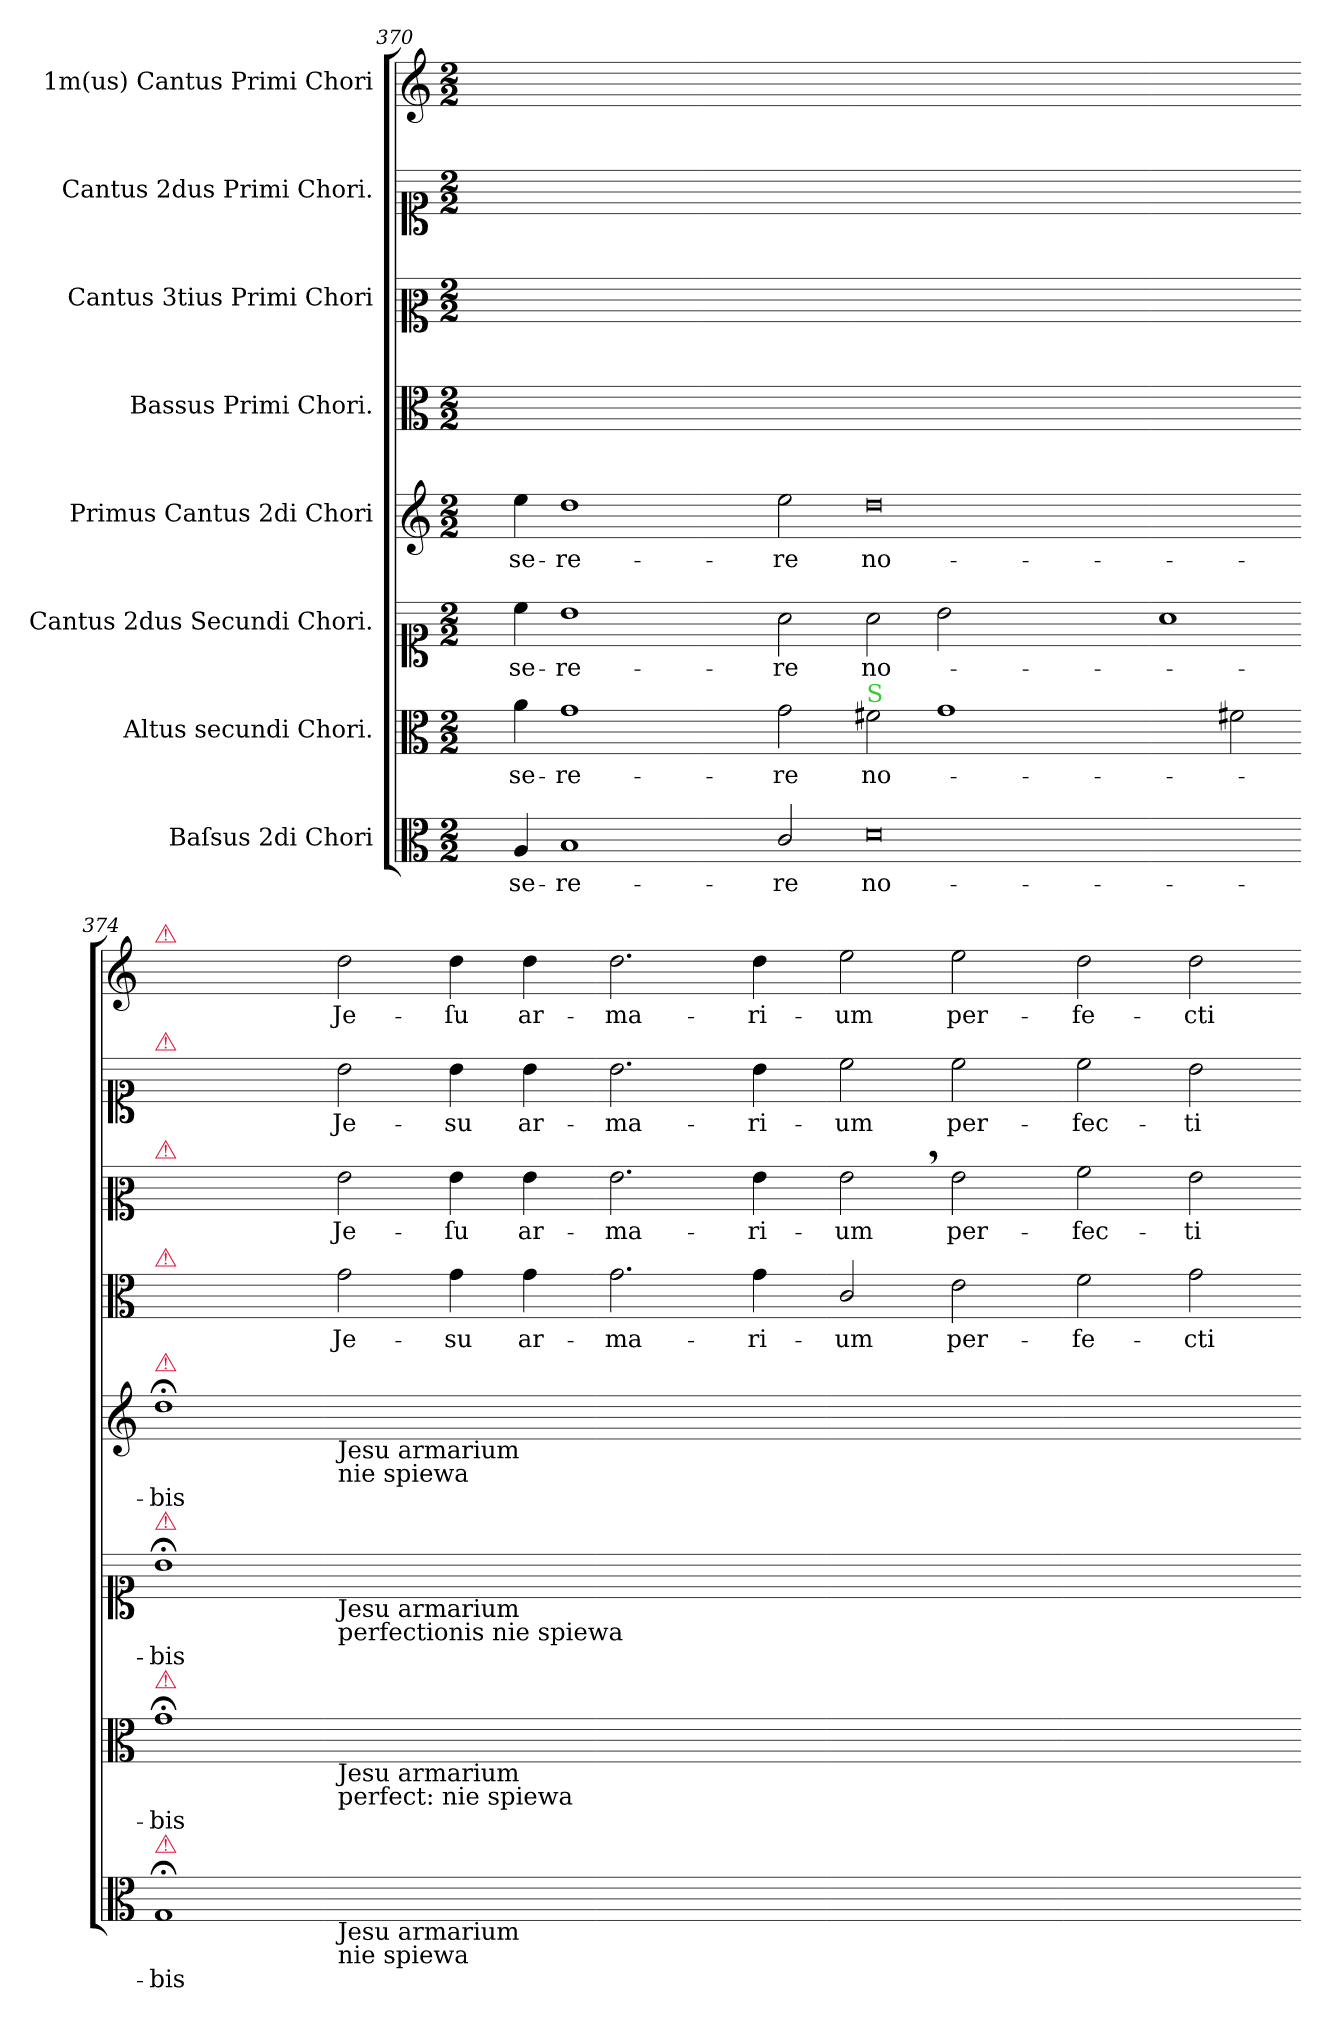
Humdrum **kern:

**kern	**text	**kern	**text	**kern	**text	**kern	**text	**kern	**text	**kern	**text	**kern	**text	**kern	**text
*part8	*part8	*part7	*part7	*part6	*part6	*part5	*part5	*part4	*part4	*part3	*part3	*part2	*part2	*part1	*part1
*staff8	*staff8	*staff7	*staff7	*staff6	*staff6	*staff5	*staff5	*staff4	*staff4	*staff3	*staff3	*staff2	*staff2	*staff1	*staff1
*I"Baſsus 2di Chori	*	*I"Altus secundi Chori.	*	*I"Cantus 2dus Secundi Chori.	*	*I"Primus Cantus 2di Chori	*	*I"Bassus Primi Chori.	*	*I"Cantus 3tius Primi Chori	*	*I"Cantus 2dus Primi Chori.	*	*I"1m(us) Cantus Primi Chori	*
*clefC3	*	*clefC3	*	*clefC1	*	*clefG2	*	*clefC3	*	*clefC2	*	*clefC1	*	*clefG2	*
*k[]	*	*k[]	*	*k[]	*	*k[]	*	*k[]	*	*k[]	*	*k[]	*	*k[]	*
*M2/2	*	*M2/2	*	*M2/2	*	*M2/2	*	*M2/2	*	*M2/2	*	*M2/2	*	*M2/2	*
=370	=370	=370	=370	=370	=370	=370	=370	=370	=370	=370	=370	=370	=370	=370	=370
4ryy	.	4ryy	.	4ryy	.	4ryy	.	1ryy	.	1ryy	.	1ryy	.	1ryy	.
4A/	-se-	4a\	-se-	4cc\	-se-	4ee\	-se-	.	.	.	.	.	.	.	.
1B/	-re-	1g\	-re-	1b\	-re-	1dd\	-re-	.	.	.	.	.	.	.	.
.	.	.	.	.	.	.	.	2ryy	.	2ryy	.	2ryy	.	2ryy	.
=371-	=371-	=371-	=371-	=371-	=371-	=371-	=371-	=371-	=371-	=371-	=371-	=371-	=371-	=371-	=371-
2ryy	.	2ryy	.	2ryy	.	2ryy	.	1ryy	.	1ryy	.	1ryy	.	1ryy	.
2c/	-re	2g\	-re	2a\	-re	2ee\	-re	.	.	.	.	.	.	.	.
=372-	=372-	=372-	=372-	=372-	=372-	=372-	=372-	=372-	=372-	=372-	=372-	=372-	=372-	=372-	=372-
!	!	!LO:TX:a:color=limegreen:t=S	!	!	!	!	!	!	!	!	!	!	!	!	!
0d	no-	2f#X\	no-	2a\	no-	0dd	no-	1ryy	.	1ryy	.	1ryy	.	1ryy	.
.	.	1g\	.	2b\	.	.	.	.	.	.	.	.	.	.	.
.	.	.	.	1ryy	.	.	.	1ryy	.	1ryy	.	1ryy	.	1ryy	.
.	.	2ryy	.	.	.	.	.	.	.	.	.	.	.	.	.
=373-	=373-	=373-	=373-	=373-	=373-	=373-	=373-	=373-	=373-	=373-	=373-	=373-	=373-	=373-	=373-
1ryy	.	2ryy	.	1a	.	1ryy	.	1ryy	.	1ryy	.	1ryy	.	1ryy	.
.	.	2f#X\	.	.	.	.	.	.	.	.	.	.	.	.	.
=374-	=374-	=374-	=374-	=374-	=374-	=374-	=374-	=374-	=374-	=374-	=374-	=374-	=374-	=374-	=374-
!	!	!	!	!	!	!	!	!	!	!	!	!	!	!LO:TX:a:color=crimson:t=⚠	!
!	!	!	!	!	!	!	!	!	!	!	!	!LO:TX:a:color=crimson:t=⚠	!	!	!
!	!	!	!	!	!	!	!	!	!	!LO:TX:a:color=crimson:t=⚠	!	!	!	!	!
!	!	!	!	!	!	!	!	!LO:TX:a:color=crimson:t=⚠	!	!	!	!	!	!	!
!	!	!	!	!	!	!LO:TX:a:color=crimson:t=⚠	!	!	!	!	!	!	!	!	!
!	!	!	!	!LO:TX:a:color=crimson:t=⚠	!	!	!	!	!	!	!	!	!	!	!
!	!	!LO:TX:a:color=crimson:t=⚠	!	!	!	!	!	!	!	!	!	!	!	!	!
!LO:TX:a:color=crimson:t=⚠	!	!	!	!	!	!	!	!	!	!	!	!	!	!	!
1G;<	-bis	1g;	-bis	1b;	-bis	1dd;	-bis	1ryy	.	1ryy	.	1ryy	.	1ryy	.
=375-	=375-	=375-	=375-	=375-	=375-	=375-	=375-	=375-	=375-	=375-	=375-	=375-	=375-	=375-	=375-
!	!	!	!	!	!	!LO:TX:b:t=Jesu armarium\nnie spiewa	!	!	!	!	!	!	!	!	!
!	!	!	!	!LO:TX:b:t=Jesu armarium\nperfectionis nie spiewa	!	!	!	!	!	!	!	!	!	!	!
!	!	!LO:TX:b:t=Jesu armarium\nperfect&colon; nie spiewa	!	!	!	!	!	!	!	!	!	!	!	!	!
!LO:TX:b:t=Jesu armarium\nnie spiewa	!	!	!	!	!	!	!	!	!	!	!	!	!	!	!
1ryy	.	1ryy	.	1ryy	.	1ryy	.	2g\	Je-	2g\	Je-	2b\	Je-	2dd\	Je-
.	.	.	.	.	.	.	.	4g\	-su	4g\	-ſu	4b\	-su	4dd\	-ſu
.	.	.	.	.	.	.	.	4g\	ar-	4g\	ar-	4b\	ar-	4dd\	ar-
=376-	=376-	=376-	=376-	=376-	=376-	=376-	=376-	=376-	=376-	=376-	=376-	=376-	=376-	=376-	=376-
1ryy	.	1ryy	.	1ryy	.	1ryy	.	2.g\	-ma-	2.g\	-ma-	2.b\	-ma-	2.dd\	-ma-
.	.	.	.	.	.	.	.	4g\	-ri-	4g\	-ri-	4b\	-ri-	4dd\	-ri-
=377-	=377-	=377-	=377-	=377-	=377-	=377-	=377-	=377-	=377-	=377-	=377-	=377-	=377-	=377-	=377-
1ryy	.	1ryy	.	1ryy	.	1ryy	.	2c/	-um	2g,\	-um	2cc\	-um	2ee\	-um
.	.	.	.	.	.	.	.	2e\	per-	2g\	per-	2cc\	per-	2ee\	per-
=378-	=378-	=378-	=378-	=378-	=378-	=378-	=378-	=378-	=378-	=378-	=378-	=378-	=378-	=378-	=378-
1ryy	.	1ryy	.	1ryy	.	1ryy	.	2f\	-fe-	2a\	-fec-	2cc\	-fec-	2dd\	-fe-
.	.	.	.	.	.	.	.	2g\	-cti-	2g\	-ti-	2b\	-ti-	2dd\	-cti-
=-	=-	=-	=-	=-	=-	=-	=-	=-	=-	=-	=-	=-	=-	=-	=-
*-	*-	*-	*-	*-	*-	*-	*-	*-	*-	*-	*-	*-	*-	*-	*-
